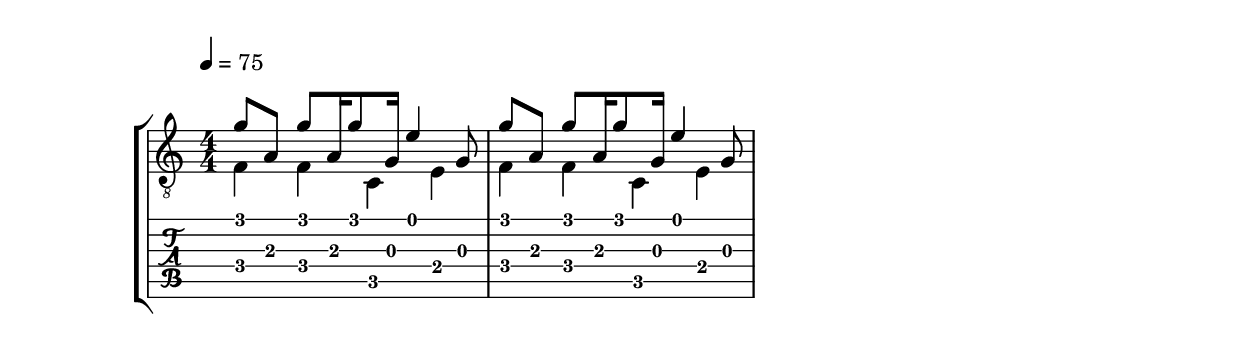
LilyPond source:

\version "2.12.3"
\include "english.ly"

%-----------------------------------------------------------------------
% Bars

vOneBarIntro = { <g'\1>8 <a\3>8 <g'\1>8 <a\3>16 <g'\1>8 <g\3>16 <e'\1>4 <g\3>8 }
vTwoBarIntro = { <f\4>4 <f\4>4 <c\5>4 <e\4>4 }


%-----------------------------------------------------------------------
% Lines

vOneLineIntro = { \vOneBarIntro \vOneBarIntro \break }
vTwoLineIntro = { \vTwoBarIntro \vTwoBarIntro \break }


%-----------------------------------------------------------------------
% Voices

vOne = { \vOneLineIntro }

vTwo = { \vTwoLineIntro }


\score {
  \new StaffGroup <<
    \new Staff <<
      \tempo 4 = 75
      \clef "treble_8"

      \new Voice {
        \voiceOne
        \vOne
      }
      \new Voice {
        \voiceTwo
        \vTwo
      }
    >>

    \new TabStaff <<
      \new TabVoice {
        \slurUp
        \vOne
      }
      \new TabVoice {
        \slurUp
        \vTwo
      }
    >>
  >>

  \layout {
    \context { \Staff
      \override TimeSignature #'style = #'numbered
      \override StringNumber #'transparent = ##t
    }
    \context { \TabStaff
      \override TimeSignature #'style = #'numbered
    }
    \context { \Voice
      \remove Slur_engraver
    }
    \context { \TabVoice
      \remove Dots_engraver
      \remove Stem_engraver
      \remove Rest_engraver
    }
  }
}

% showLastLength = R1*4
\score {
  \new Staff \with {midiInstrument = #"acoustic guitar (nylon)"} <<
    \tempo 4 = 75
    \clef "treble_8"

    \new Voice {
      \unfoldRepeats {
        \vOne
      }
    }
    \new Voice {
      \unfoldRepeats {
        \vTwo
      }
    }
  >>

  \midi {}
}
